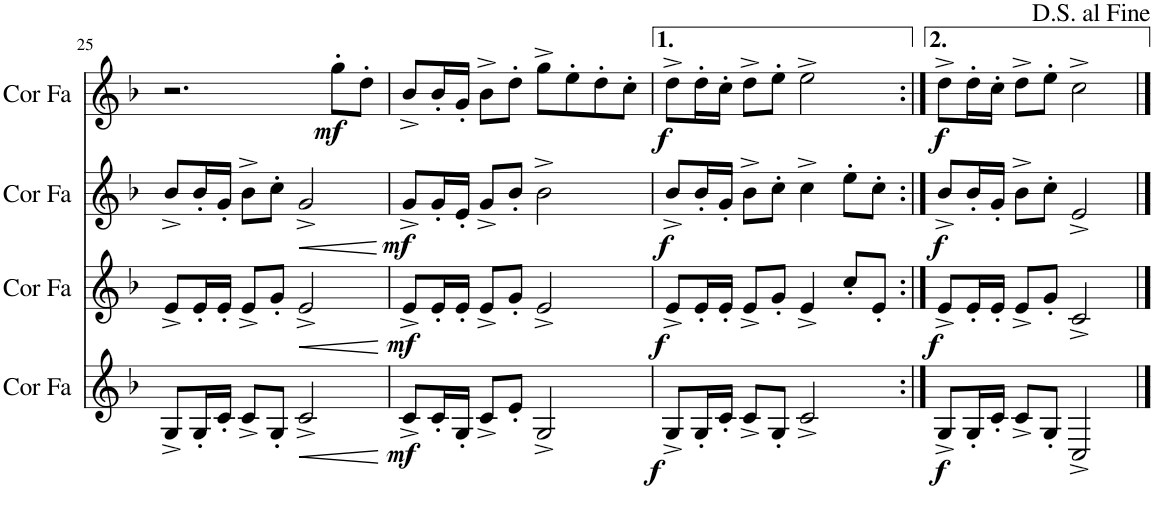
**kern	**dynam	**kern	**dynam	**kern	**dynam	**kern	**dynam
*part4	*part4	*part3	*part3	*part2	*part2	*part1	*part1
*staff4	*staff4	*staff3	*staff3	*staff2	*staff2	*staff1	*staff1
*I"Cor en Fa	*	*I"Cor en Fa	*	*I"Cor en Fa	*	*I"Cor en Fa	*
*I'Cor Fa	*	*I'Cor Fa	*	*I'Cor Fa	*	*I'Cor Fa	*
!!LO:PB:g=z
*clefG2	*	*clefG2	*	*clefG2	*	*clefG2	*
*Trd4c7	*	*Trd4c7	*	*Trd4c7	*	*Trd4c7	*
*k[b-]	*	*k[b-]	*	*k[b-]	*	*k[b-]	*
*M4/4	*	*M4/4	*	*M4/4	*	*M4/4	*
=25	=25	=25	=25	=25	=25	=25	=25
8G^/L	.	8e^/L	.	8b-^/L	.	2.r	.
16G'/L	.	16e'/L	.	16b-'/L	.	.	.
16c'/JJ	.	16e'/JJ	.	16g'/JJ	.	.	.
8c^/L	.	8e^/L	.	8b-^\L	.	.	.
8G'/J	.	8g'/J	.	8cc'\J	.	.	.
!	!LO:HP:b	!	!LO:HP:b	!	!LO:HP:b	!	!
2c^/	<	2e^/	<	2g^/	<	.	.
!	!	!	!	!	!	!	!LO:DY:b
.	.	.	.	.	.	8gg'\L	mf
.	.	.	.	.	.	8dd'\J	.
.	[	.	[	.	[	.	.
=26	=26	=26	=26	=26	=26	=26	=26
!	!LO:DY:b	!	!LO:DY:b	!	!LO:DY:b	!	!
8c^/L	mf	8e^/L	mf	8g^/L	mf	8b-^/L	.
16c'/L	.	16e'/L	.	16g'/L	.	16b-'/L	.
16G'/JJ	.	16e'/JJ	.	16e'/JJ	.	16g'/JJ	.
8c^/L	.	8e^/L	.	8g^/L	.	8b-^\L	.
8e'/J	.	8g'/J	.	8b-'/J	.	8dd'\J	.
2G^/	.	2e^/	.	2b-^\	.	8gg^\L	.
.	.	.	.	.	.	8ee'\	.
.	.	.	.	.	.	8dd'\	.
.	.	.	.	.	.	8cc'\J	.
=27	=27	=27	=27	=27	=27	=27	=27
!	!LO:DY:b	!	!LO:DY:b	!	!LO:DY:b	!	!LO:DY:b
8G^/L	f	8e^/L	f	8b-^/L	f	8dd^\L	f
16G'/L	.	16e'/L	.	16b-'/L	.	16dd'\L	.
16c'/JJ	.	16e'/JJ	.	16g'/JJ	.	16cc'\JJ	.
8c^/L	.	8e^/L	.	8b-^\L	.	8dd^\L	.
8G'/J	.	8g'/J	.	8cc'\J	.	8ee'\J	.
2c^/	.	4e^/	.	4cc^\	.	2ee^\	.
.	.	8cc'/L	.	8ee'\L	.	.	.
.	.	8e'/J	.	8cc'\J	.	.	.
=28:|!	=28:|!	=28:|!	=28:|!	=28:|!	=28:|!	=28:|!	=28:|!
!	!LO:DY:b	!	!LO:DY:b	!	!LO:DY:b	!	!LO:DY:b
8G^/L	f	8e^/L	f	8b-^/L	f	8dd^\L	f
16G'/L	.	16e'/L	.	16b-'/L	.	16dd'\L	.
16c'/JJ	.	16e'/JJ	.	16g'/JJ	.	16cc'\JJ	.
8c^/L	.	8e^/L	.	8b-^\L	.	8dd^\L	.
8G'/J	.	8g'/J	.	8cc'\J	.	8ee'\J	.
2C^/	.	2c^/	.	2e^/	.	2cc^\	.
==	==	==	==	==	==	==	==
*-	*-	*-	*-	*-	*-	*-	*-
